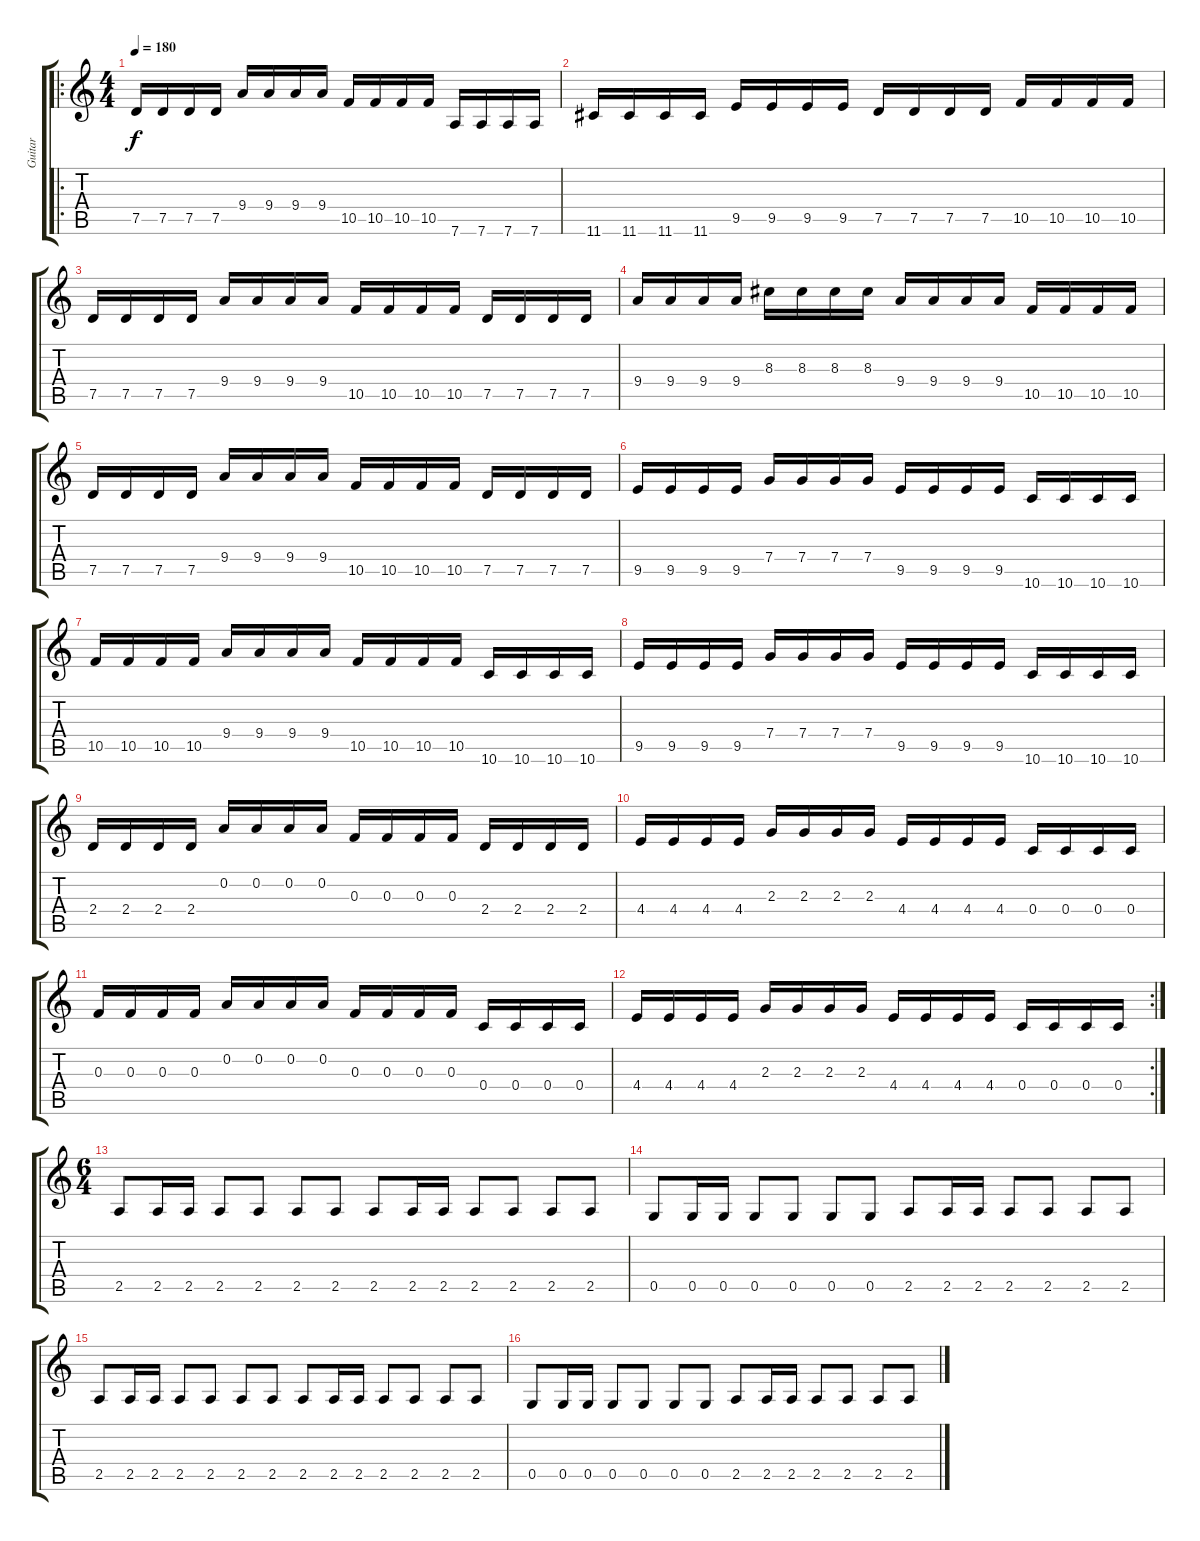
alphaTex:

\track ("Guitar" "Guitar") {instrument distortionguitar}
\staff {score tabs}
\tuning (D4 A3 F3 C3 G2 D2) {hide}
\ro
\ts (4 4)
\tempo 180
\clef g2
\ks c
7.5.16{dy f} 7.5.16 7.5.16 7.5.16 9.4.16 9.4.16 9.4.16 9.4.16 10.5.16 10.5.16 10.5.16 10.5.16 7.6.16 7.6.16 7.6.16 7.6.16 |
11.6.16 11.6.16 11.6.16 11.6.16 9.5.16 9.5.16 9.5.16 9.5.16 7.5.16 7.5.16 7.5.16 7.5.16 10.5.16 10.5.16 10.5.16 10.5.16 |
7.5.16 7.5.16 7.5.16 7.5.16 9.4.16 9.4.16 9.4.16 9.4.16 10.5.16 10.5.16 10.5.16 10.5.16 7.5.16 7.5.16 7.5.16 7.5.16 |
9.4.16 9.4.16 9.4.16 9.4.16 8.3.16 8.3.16 8.3.16 8.3.16 9.4.16 9.4.16 9.4.16 9.4.16 10.5.16 10.5.16 10.5.16 10.5.16 |
7.5.16 7.5.16 7.5.16 7.5.16 9.4.16 9.4.16 9.4.16 9.4.16 10.5.16 10.5.16 10.5.16 10.5.16 7.5.16 7.5.16 7.5.16 7.5.16 |
9.5.16 9.5.16 9.5.16 9.5.16 7.4.16 7.4.16 7.4.16 7.4.16 9.5.16 9.5.16 9.5.16 9.5.16 10.6.16 10.6.16 10.6.16 10.6.16 |
10.5.16 10.5.16 10.5.16 10.5.16 9.4.16 9.4.16 9.4.16 9.4.16 10.5.16 10.5.16 10.5.16 10.5.16 10.6.16 10.6.16 10.6.16 10.6.16 |
9.5.16 9.5.16 9.5.16 9.5.16 7.4.16 7.4.16 7.4.16 7.4.16 9.5.16 9.5.16 9.5.16 9.5.16 10.6.16 10.6.16 10.6.16 10.6.16 |
2.4.16 2.4.16 2.4.16 2.4.16 0.2.16 0.2.16 0.2.16 0.2.16 0.3.16 0.3.16 0.3.16 0.3.16 2.4.16 2.4.16 2.4.16 2.4.16 |
4.4.16 4.4.16 4.4.16 4.4.16 2.3.16 2.3.16 2.3.16 2.3.16 4.4.16 4.4.16 4.4.16 4.4.16 0.4.16 0.4.16 0.4.16 0.4.16 |
0.3.16 0.3.16 0.3.16 0.3.16 0.2.16 0.2.16 0.2.16 0.2.16 0.3.16 0.3.16 0.3.16 0.3.16 0.4.16 0.4.16 0.4.16 0.4.16 |
\rc 2
4.4.16 4.4.16 4.4.16 4.4.16 2.3.16 2.3.16 2.3.16 2.3.16 4.4.16 4.4.16 4.4.16 4.4.16 0.4.16 0.4.16 0.4.16 0.4.16 |
\ts (6 4)
2.5.8 2.5.16 2.5.16 2.5.8 2.5.8 2.5.8 2.5.8 2.5.8 2.5.16 2.5.16 2.5.8 2.5.8 2.5.8 2.5.8 |
0.5.8 0.5.16 0.5.16 0.5.8 0.5.8 0.5.8 0.5.8 2.5.8 2.5.16 2.5.16 2.5.8 2.5.8 2.5.8 2.5.8 |
2.5.8 2.5.16 2.5.16 2.5.8 2.5.8 2.5.8 2.5.8 2.5.8 2.5.16 2.5.16 2.5.8 2.5.8 2.5.8 2.5.8 |
0.5.8 0.5.16 0.5.16 0.5.8 0.5.8 0.5.8 0.5.8 2.5.8 2.5.16 2.5.16 2.5.8 2.5.8 2.5.8 2.5.8
